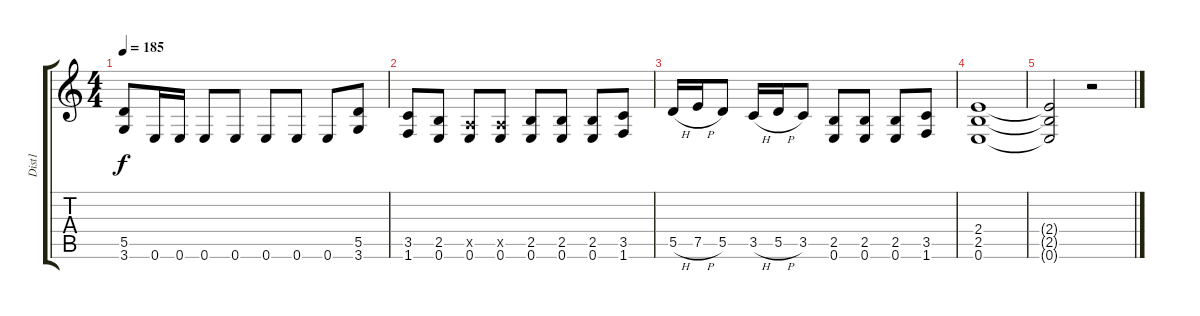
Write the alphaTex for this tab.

\track ("Dist1" "Dist1") {instrument distortionguitar}
\staff {score tabs}
\tuning (E4 B3 G3 D3 A2 E2) {hide}
\ts (4 4)
\tempo 185
\clef g2
\ks c
(5.5 3.6).8{dy f} 0.6.16 0.6.16 0.6.8 0.6.8 0.6.8 0.6.8 0.6.8 (5.5 3.6).8 |
(3.5 1.6).8 (2.5 0.6).8 (0.5{x} 0.6).8 (0.5{x} 0.6).8 (2.5 0.6).8 (2.5 0.6).8 (2.5 0.6).8 (3.5 1.6).8 |
5.5{h}.16 7.5{h}.16 5.5.8 3.5{h}.16 5.5{h}.16 3.5.8 (2.5 0.6).8 (2.5 0.6).8 (2.5 0.6).8 (3.5 1.6).8 |
(2.4 2.5 0.6).1 |
(2.4{t} 2.5{t} 0.6{t}).2 r.2
